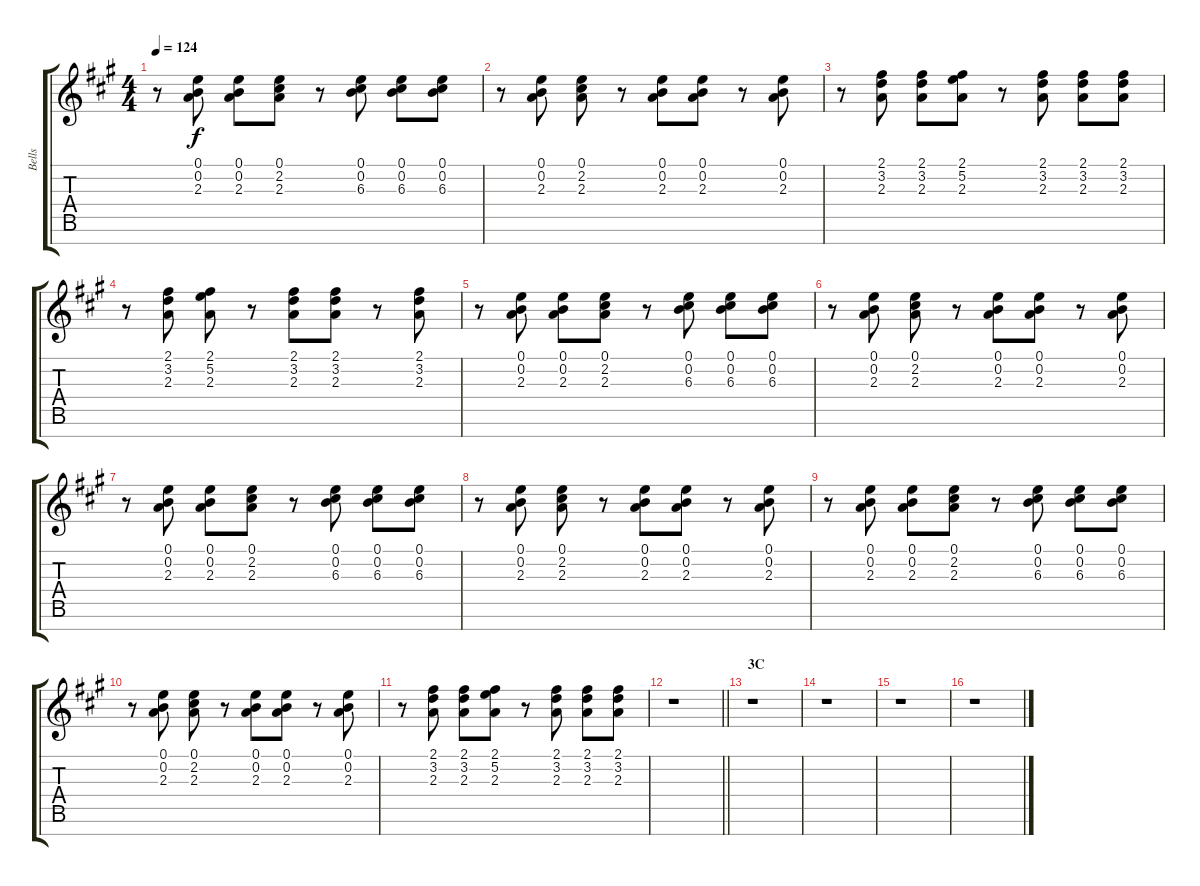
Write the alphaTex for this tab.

\track ("Bells" "Bells") {instrument tubularbells}
\staff {score tabs}
\tuning (E5 B4 G4 D4 A3 E3 B2) {hide}
\ts (4 4)
\tempo 124
\clef g2
\ks a
r.8{dy f} (0.1 0.2 2.3).8 (0.1 0.2 2.3).8 (0.1 2.2 2.3).8 r.8 (0.1 0.2 6.3).8 (0.1 0.2 6.3).8 (0.1 0.2 6.3).8 |
r.8 (0.1 0.2 2.3).8 (0.1 2.2 2.3).8 r.8 (0.1 0.2 2.3).8 (0.1 0.2 2.3).8 r.8 (0.1 0.2 2.3).8 |
r.8 (2.1 3.2 2.3).8 (2.1 3.2 2.3).8 (2.1 5.2 2.3).8 r.8 (2.1 3.2 2.3).8 (2.1 3.2 2.3).8 (2.1 3.2 2.3).8 |
r.8 (2.1 3.2 2.3).8 (2.1 5.2 2.3).8 r.8 (2.1 3.2 2.3).8 (2.1 3.2 2.3).8 r.8 (2.1 3.2 2.3).8 |
r.8 (0.1 0.2 2.3).8 (0.1 0.2 2.3).8 (0.1 2.2 2.3).8 r.8 (0.1 0.2 6.3).8 (0.1 0.2 6.3).8 (0.1 0.2 6.3).8 |
r.8 (0.1 0.2 2.3).8 (0.1 2.2 2.3).8 r.8 (0.1 0.2 2.3).8 (0.1 0.2 2.3).8 r.8 (0.1 0.2 2.3).8 |
r.8 (0.1 0.2 2.3).8 (0.1 0.2 2.3).8 (0.1 2.2 2.3).8 r.8 (0.1 0.2 6.3).8 (0.1 0.2 6.3).8 (0.1 0.2 6.3).8 |
r.8 (0.1 0.2 2.3).8 (0.1 2.2 2.3).8 r.8 (0.1 0.2 2.3).8 (0.1 0.2 2.3).8 r.8 (0.1 0.2 2.3).8 |
r.8 (0.1 0.2 2.3).8 (0.1 0.2 2.3).8 (0.1 2.2 2.3).8 r.8 (0.1 0.2 6.3).8 (0.1 0.2 6.3).8 (0.1 0.2 6.3).8 |
r.8 (0.1 0.2 2.3).8 (0.1 2.2 2.3).8 r.8 (0.1 0.2 2.3).8 (0.1 0.2 2.3).8 r.8 (0.1 0.2 2.3).8 |
r.8 (2.1 3.2 2.3).8 (2.1 3.2 2.3).8 (2.1 5.2 2.3).8 r.8 (2.1 3.2 2.3).8 (2.1 3.2 2.3).8 (2.1 3.2 2.3).8 |
\barLineRight lightlight
r.1 |
\section ("" "3C")
r.1 |
r.1 |
r.1 |
r.1
